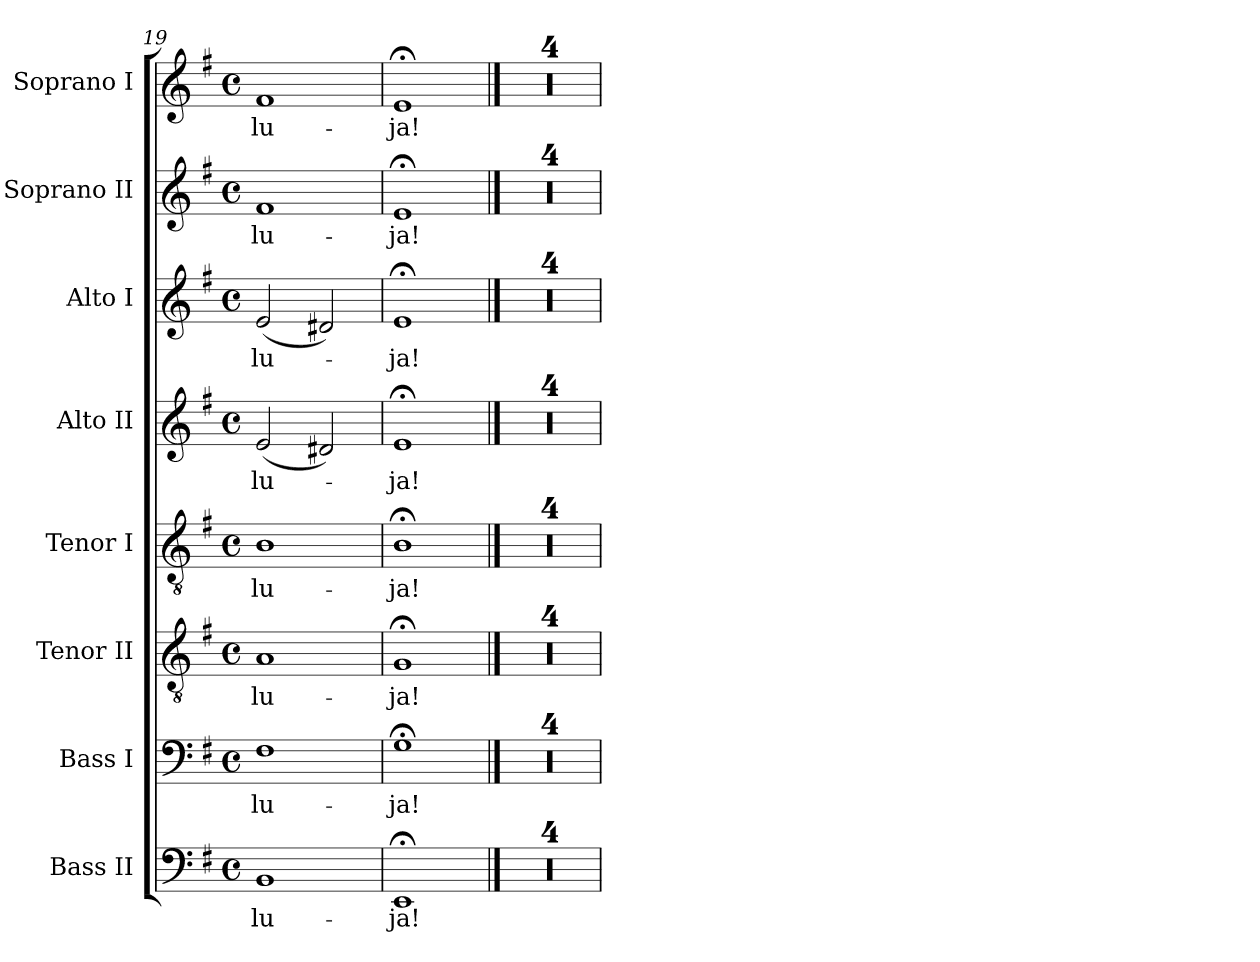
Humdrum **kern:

**kern	**text	**kern	**text	**kern	**text	**kern	**text	**kern	**text	**kern	**text	**kern	**text	**kern	**text
*part8	*part8	*part7	*part7	*part6	*part6	*part5	*part5	*part4	*part4	*part3	*part3	*part2	*part2	*part1	*part1
*staff8	*staff8	*staff7	*staff7	*staff6	*staff6	*staff5	*staff5	*staff4	*staff4	*staff3	*staff3	*staff2	*staff2	*staff1	*staff1
*I"Bass II	*	*I"Bass I	*	*I"Tenor II	*	*I"Tenor I	*	*I"Alto II	*	*I"Alto I	*	*I"Soprano II	*	*I"Soprano I	*
*	*	*	*	*	*	*	*	*	*	*	*	*I'Pno	*	*I'Pno	*
*clefF4	*	*clefF4	*	*clefGv2	*	*clefGv2	*	*clefG2	*	*clefG2	*	*clefG2	*	*clefG2	*
*k[f#]	*	*k[f#]	*	*k[f#]	*	*k[f#]	*	*k[f#]	*	*k[f#]	*	*k[f#]	*	*k[f#]	*
*e:	*	*e:	*	*e:	*	*e:	*	*e:	*	*e:	*	*e:	*	*e:	*
*M4/4	*	*M4/4	*	*M4/4	*	*M4/4	*	*M4/4	*	*M4/4	*	*M4/4	*	*M4/4	*
*met(c)	*	*met(c)	*	*met(c)	*	*met(c)	*	*met(c)	*	*met(c)	*	*met(c)	*	*met(c)	*
=19	=19	=19	=19	=19	=19	=19	=19	=19	=19	=19	=19	=19	=19	=19	=19
!	!LO:LY:b	!	!LO:LY:b	!	!LO:LY:b	!	!LO:LY:b	!	!LO:LY:b	!	!LO:LY:b	!	!LO:LY:b	!	!LO:LY:b
1BB	-lu-	1F#	-lu-	1A	-lu-	1B	-lu-	(<2e/	-lu-	(<2e/	-lu-	1f#	-lu-	1f#	-lu-
.	.	.	.	.	.	.	.	2d#X/)	.	2d#X/)	.	.	.	.	.
=20	=20	=20	=20	=20	=20	=20	=20	=20	=20	=20	=20	=20	=20	=20	=20
!	!LO:LY:b	!	!LO:LY:b	!	!LO:LY:b	!	!LO:LY:b	!	!LO:LY:b	!	!LO:LY:b	!	!LO:LY:b	!	!LO:LY:b
1EE;<	-ja!	1G;<	-ja!	1G;<	-ja!	1B;<	-ja!	1e;<	-ja!	1e;<	-ja!	1e;<	-ja!	1e;<	-ja!
!!LO:PB:g=z
==21	==21	==21	==21	==21	==21	==21	==21	==21	==21	==21	==21	==21	==21	==21	==21
1r	.	1r	.	1r	.	1r	.	1r	.	1r	.	1r	.	1r	.
=22	=22	=22	=22	=22	=22	=22	=22	=22	=22	=22	=22	=22	=22	=22	=22
1r	.	1r	.	1r	.	1r	.	1r	.	1r	.	1r	.	1r	.
=23	=23	=23	=23	=23	=23	=23	=23	=23	=23	=23	=23	=23	=23	=23	=23
1r	.	1r	.	1r	.	1r	.	1r	.	1r	.	1r	.	1r	.
=24	=24	=24	=24	=24	=24	=24	=24	=24	=24	=24	=24	=24	=24	=24	=24
1r	.	1r	.	1r	.	1r	.	1r	.	1r	.	1r	.	1r	.
=	=	=	=	=	=	=	=	=	=	=	=	=	=	=	=
*-	*-	*-	*-	*-	*-	*-	*-	*-	*-	*-	*-	*-	*-	*-	*-
